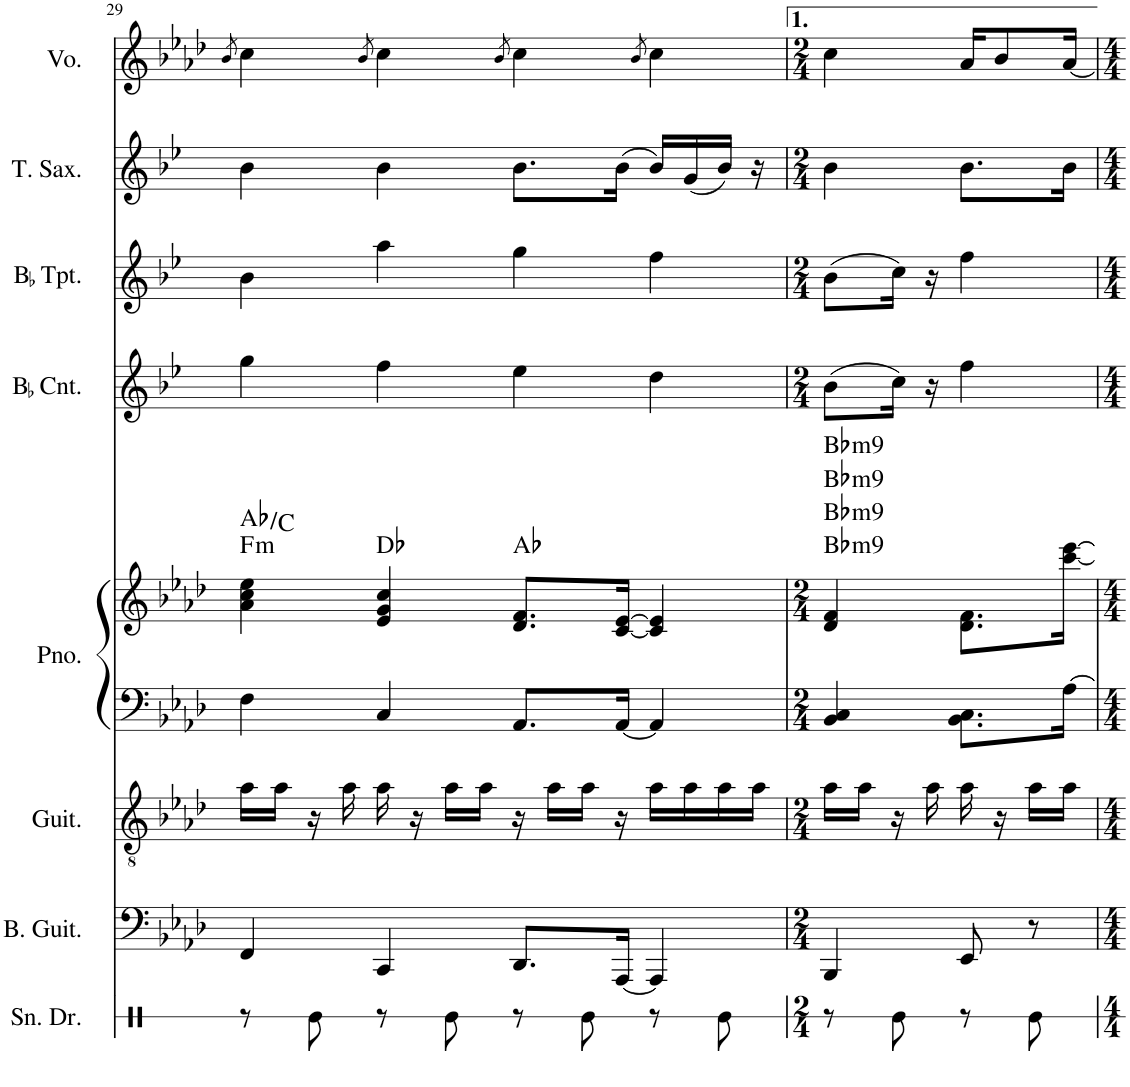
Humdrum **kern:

**kern	**kern	**kern	**kern	**kern	**harte	**kern	**kern	**kern	**kern
*part8	*part7	*part6	*part5	*part5	*part5	*part4	*part3	*part2	*part1
*staff9	*staff8	*staff7	*staff6	*staff5	*	*staff4	*staff3	*staff2	*staff1
*I"Snare Drum	*I"Bass Guitar	*I"Guitar	*I"Piano	*	*	*I"BaccidentalFlat Cornet	*I"BaccidentalFlat Trumpet	*I"Tenor Saxophone	*I"Vocal
*I'Sn. Dr.	*I'B. Guit.	*I'Guit.	*I'Pno.	*	*	*I'BaccidentalFlat Cnt.	*I'BaccidentalFlat Tpt.	*I'T. Sax.	*I'Vo.
!!LO:PB:g=z
*clefX	*clefF4	*clefGv2	*clefF4	*clefG2	*	*clefG2	*clefG2	*clefG2	*clefG2
*	*	*	*	*	*	*Trd1c2	*Trd1c2	*Trd8c14	*
*k[]	*k[b-e-a-d-]	*k[b-e-a-d-]	*k[b-e-a-d-]	*k[b-e-a-d-]	*	*k[b-e-]	*k[b-e-]	*k[b-e-]	*k[b-e-a-d-]
*M4/4	*M4/4	*M4/4	*M4/4	*M4/4	*	*M4/4	*M4/4	*M4/4	*M4/4
=29	=29	=29	=29	=29	=29	=29	=29	=29	=29
.	.	.	.	.	.	.	.	.	8qb-/
!	!	!	!	!	!LO:H:n=1:kt=m	!	!	!	!
8r	4FF/	16a-\LL	4F\	4a-\ 4cc\ 4ee-\	F:min Ab:maj/3	4gg\	4b-\	4b-\	4cc\
.	.	16a-\JJ	.	.	.	.	.	.	.
8Re\	.	16r	.	.	.	.	.	.	.
.	.	16a-\	.	.	.	.	.	.	.
.	.	.	.	.	.	.	.	.	8qb-/
8r	4CC/	16a-\	4C/	4e-/ 4g/ 4cc/	Db:maj	4ff\	4aa\	4b-\	4cc\
.	.	16r	.	.	.	.	.	.	.
8Re\	.	16a-\LL	.	.	.	.	.	.	.
.	.	16a-\JJ	.	.	.	.	.	.	.
.	.	.	.	.	.	.	.	.	8qb-/
8r	8.DD-/L	16r	8.AA-/L	8.d-/ 8.f/L	Ab:maj	4ee-\	4gg\	8.b-\L	4cc\
.	.	16a-\LL	.	.	.	.	.	.	.
8Re\	.	16a-\JJ	.	.	.	.	.	.	.
.	[16AAA-/Jk	16r	[16AA-/Jk	[16c/ [16e-/Jk	.	.	.	(16b-\Jk	.
.	.	.	.	.	.	.	.	.	8qb-/
8r	4AAA-/]	16a-\LL	4AA-/]	4c/] 4e-/]	.	4dd\	4ff\	16b-/LL)	4cc\
.	.	16a-\	.	.	.	.	.	(16g/	.
8Re\	.	16a-\	.	.	.	.	.	16b-/JJ)	.
.	.	16a-\JJ	.	.	.	.	.	16r	.
=30	=30	=30	=30	=30	=30	=30	=30	=30	=30
*M2/4	*M2/4	*M2/4	*M2/4	*M2/4	*	*M2/4	*M2/4	*M2/4	*M2/4
!	!	!	!	!	!LO:H:n=1:kt=m9	!	!	!	!
!	!	!	!	!	!LO:H:n=2:kt=m9	!	!	!	!
!	!	!	!	!	!LO:H:n=3:kt=m9	!	!	!	!
!	!	!	!	!	!LO:H:n=4:kt=m9	!	!	!	!
8r	4BBB-/	16a-\LL	4BB-/ 4C/	4d-/ 4f/	Bb:min9 Bb:min9 Bb:min9 Bb:min9	(8b-\L	(8b-\L	4b-\	4cc\
.	.	16a-\JJ	.	.	.	.	.	.	.
8Re\	.	16r	.	.	.	16cc\Jk)	16cc\Jk)	.	.
.	.	16a-\	.	.	.	16r	16r	.	.
8r	8EE-/	16a-\	8.BB-\ 8.C\L	8.d-\ 8.f\L	.	4ff\	4ff\	8.b-\L	16a-/KL
.	.	16r	.	.	.	.	.	.	8b-/
8Re\	8r	16a-\LL	.	.	.	.	.	.	.
.	.	16a-\JJ	[16A-\Jk	[16ccc\ [16eee-\Jk	.	.	.	16b-\Jk	[16a-/Jk
=	=	=	=	=	=	=	=	=	=
*-	*-	*-	*-	*-	*-	*-	*-	*-	*-
